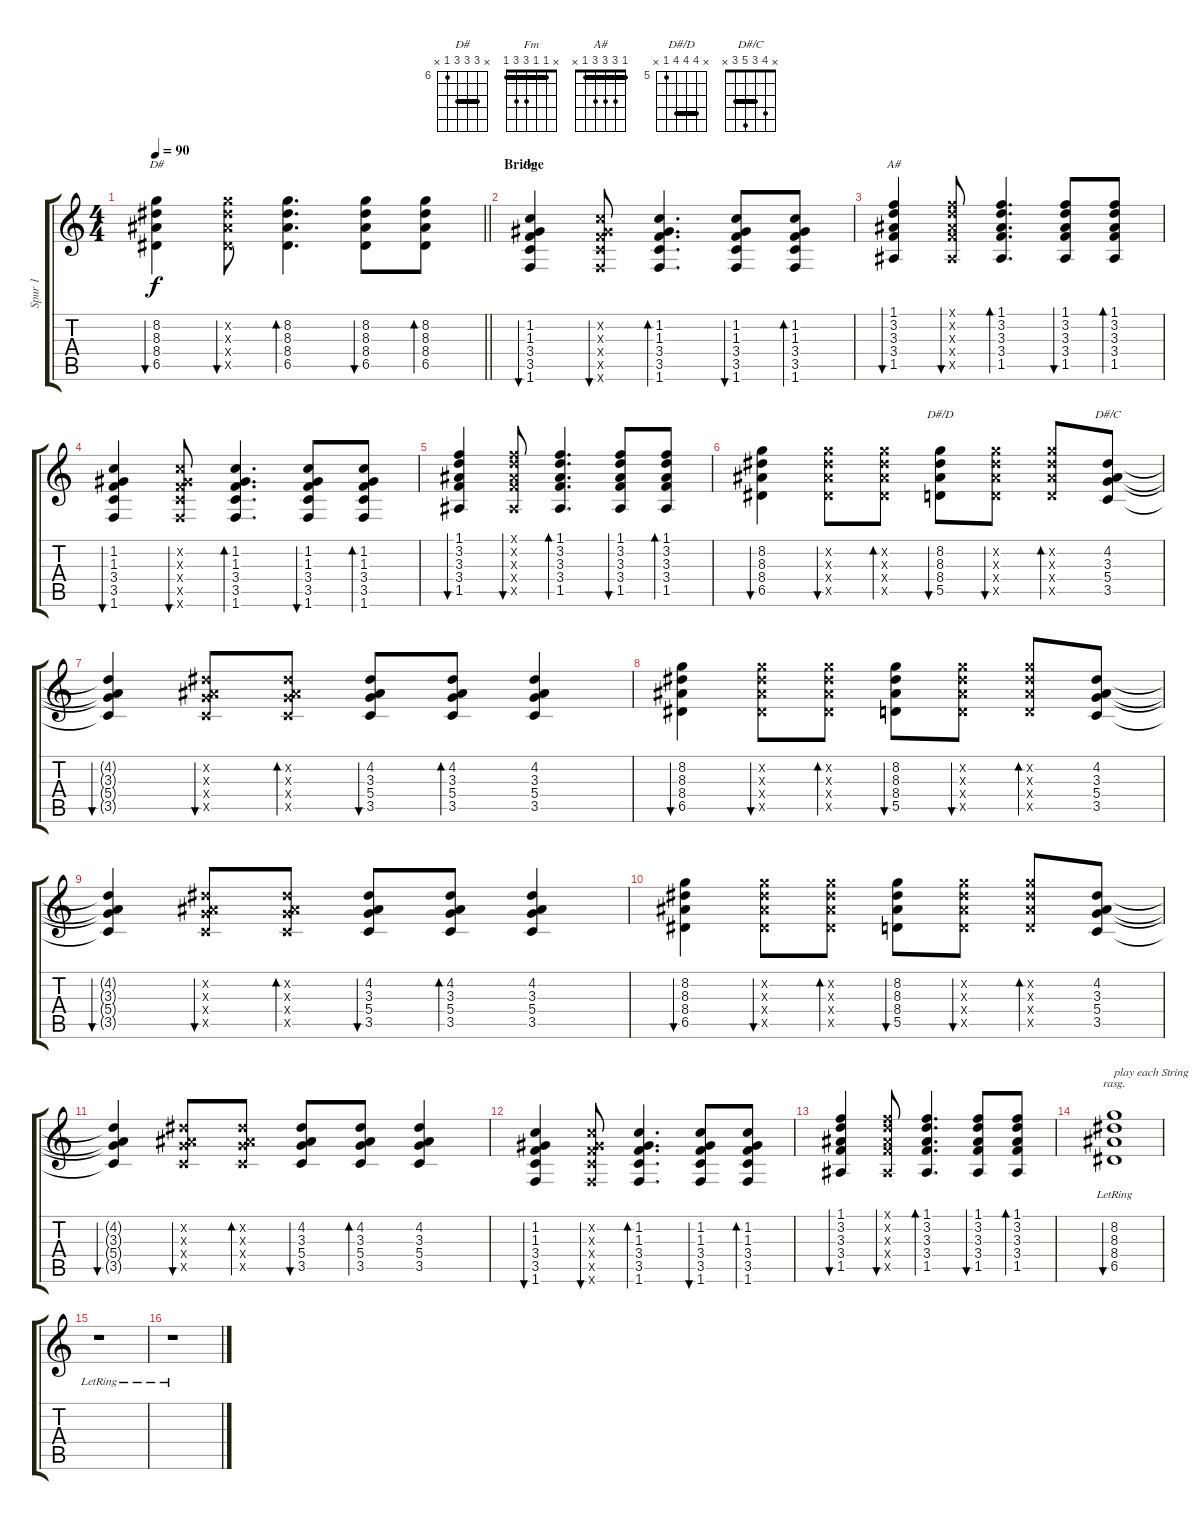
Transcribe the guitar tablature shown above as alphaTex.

\track ("Spur 1" "Spur 1") {instrument acousticguitarnylon}
\staff {score tabs}
\tuning (E4 B3 G3 D3 A2 E2) {hide}
\chord ("D#" x 8 8 8 6 x) {firstfret 6 barre 8}
\chord ("Fm" x 1 1 3 3 1) {barre 1}
\chord ("A#" 1 3 3 3 1 x) {barre 1}
\chord ("D#/D" x 8 8 8 5 x) {firstfret 5 barre 8}
\chord ("D#/C" x 4 3 5 3 x) {barre 3}
\ts (4 4)
\tempo 90
\clef g2
\barLineRight lightlight
\ks c
(8.2 8.3 8.4 6.5).4{bu 60 ch "D#" dy f} (8.2{x} 8.3{x} 8.4{x} 6.5{x}).8{bu 60} (8.2 8.3 8.4 6.5).4{d bd 60} (8.2 8.3 8.4 6.5).8{bu 60} (8.2 8.3 8.4 6.5).8{bd 60} |
\section ("" "Bridge")
(1.2 1.3 3.4 3.5 1.6).4{bu 60 ch "Fm"} (1.2{x} 1.3{x} 3.4{x} 3.5{x} 1.6{x}).8{bu 60} (1.2 1.3 3.4 3.5 1.6).4{d bd 60} (1.2 1.3 3.4 3.5 1.6).8{bu 60} (1.2 1.3 3.4 3.5 1.6).8{bd 60} |
(1.1 3.2 3.3 3.4 1.5).4{bu 60 ch "A#"} (1.1{x} 3.2{x} 3.3{x} 3.4{x} 1.5{x}).8{bu 60} (1.1 3.2 3.3 3.4 1.5).4{d bd 60} (1.1 3.2 3.3 3.4 1.5).8{bu 60} (1.1 3.2 3.3 3.4 1.5).8{bd 60} |
(1.2 1.3 3.4 3.5 1.6).4{bu 60} (1.2{x} 1.3{x} 3.4{x} 3.5{x} 1.6{x}).8{bu 60} (1.2 1.3 3.4 3.5 1.6).4{d bd 60} (1.2 1.3 3.4 3.5 1.6).8{bu 60} (1.2 1.3 3.4 3.5 1.6).8{bd 60} |
(1.1 3.2 3.3 3.4 1.5).4{bu 60} (1.1{x} 3.2{x} 3.3{x} 3.4{x} 1.5{x}).8{bu 60} (1.1 3.2 3.3 3.4 1.5).4{d bd 60} (1.1 3.2 3.3 3.4 1.5).8{bu 60} (1.1 3.2 3.3 3.4 1.5).8{bd 60} |
(8.2 8.3 8.4 6.5).4{bu 60} (8.2{x} 8.3{x} 8.4{x} 6.5{x}).8{bu 60} (8.2{x} 8.3{x} 8.4{x} 6.5{x}).8{bd 60} (8.2 8.3 8.4 5.5).8{bu 60 ch "D#/D"} (8.2{x} 8.3{x} 8.4{x} 5.5{x}).8{bu 60} (8.2{x} 8.3{x} 8.4{x} 5.5{x}).8{bd 60} (4.2 3.3 5.4 3.5).8{ch "D#/C"} |
(4.2{t} 3.3{t} 5.4{t} 3.5{t}).4{bu 60} (4.2{x} 3.3{x} 5.4{x} 3.5{x}).8{bu 60} (4.2{x} 3.3{x} 5.4{x} 3.5{x}).8{bd 60} (4.2 3.3 5.4 3.5).8{bu 60} (4.2 3.3 5.4 3.5).8{bd 60} (4.2 3.3 5.4 3.5).4 |
(8.2 8.3 8.4 6.5).4{bu 60} (8.2{x} 8.3{x} 8.4{x} 6.5{x}).8{bu 60} (8.2{x} 8.3{x} 8.4{x} 6.5{x}).8{bd 60} (8.2 8.3 8.4 5.5).8{bu 60} (8.2{x} 8.3{x} 8.4{x} 5.5{x}).8{bu 60} (8.2{x} 8.3{x} 8.4{x} 5.5{x}).8{bd 60} (4.2 3.3 5.4 3.5).8 |
(4.2{t} 3.3{t} 5.4{t} 3.5{t}).4{bu 60} (4.2{x} 3.3{x} 5.4{x} 3.5{x}).8{bu 60} (4.2{x} 3.3{x} 5.4{x} 3.5{x}).8{bd 60} (4.2 3.3 5.4 3.5).8{bu 60} (4.2 3.3 5.4 3.5).8{bd 60} (4.2 3.3 5.4 3.5).4 |
(8.2 8.3 8.4 6.5).4{bu 60} (8.2{x} 8.3{x} 8.4{x} 6.5{x}).8{bu 60} (8.2{x} 8.3{x} 8.4{x} 6.5{x}).8{bd 60} (8.2 8.3 8.4 5.5).8{bu 60} (8.2{x} 8.3{x} 8.4{x} 5.5{x}).8{bu 60} (8.2{x} 8.3{x} 8.4{x} 5.5{x}).8{bd 60} (4.2 3.3 5.4 3.5).8 |
(4.2{t} 3.3{t} 5.4{t} 3.5{t}).4{bu 60} (4.2{x} 3.3{x} 5.4{x} 3.5{x}).8{bu 60} (4.2{x} 3.3{x} 5.4{x} 3.5{x}).8{bd 60} (4.2 3.3 5.4 3.5).8{bu 60} (4.2 3.3 5.4 3.5).8{bd 60} (4.2 3.3 5.4 3.5).4 |
(1.2 1.3 3.4 3.5 1.6).4{bu 60} (1.2{x} 1.3{x} 3.4{x} 3.5{x} 1.6{x}).8{bu 60} (1.2 1.3 3.4 3.5 1.6).4{d bd 60} (1.2 1.3 3.4 3.5 1.6).8{bu 60} (1.2 1.3 3.4 3.5 1.6).8{bd 60} |
(1.1 3.2 3.3 3.4 1.5).4{bu 60} (1.1{x} 3.2{x} 3.3{x} 3.4{x} 1.5{x}).8{bu 60} (1.1 3.2 3.3 3.4 1.5).4{d bd 60} (1.1 3.2 3.3 3.4 1.5).8{bu 60} (1.1 3.2 3.3 3.4 1.5).8{bd 60} |
(8.2 8.3 8.4{lr} 6.5).1{bu 480 rasg ii txt "play each String "} |
r.1 |
r.1
